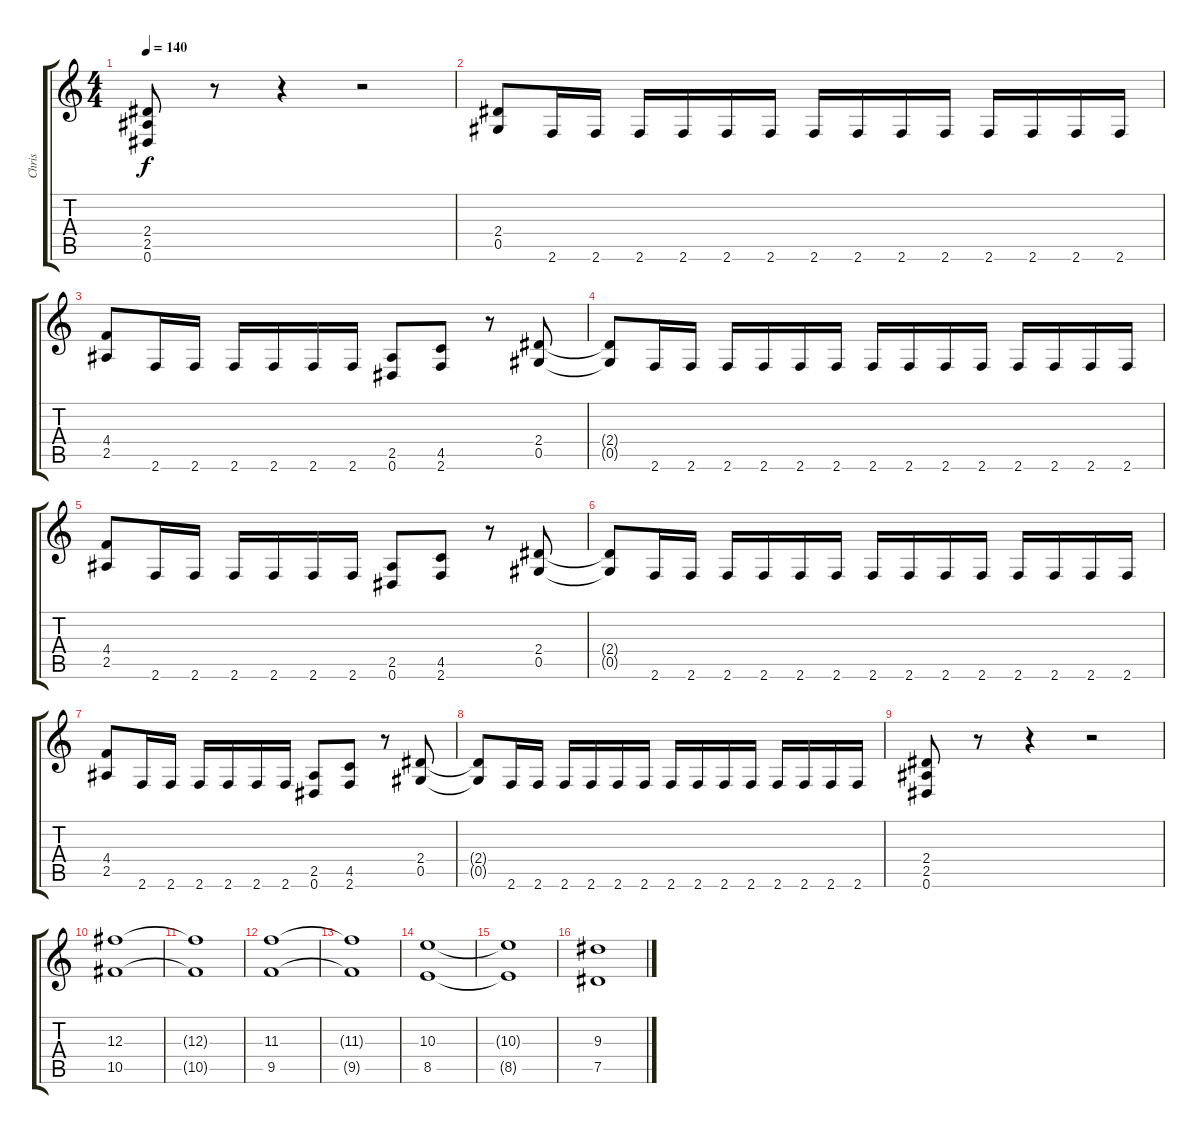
\track ("Chris" "Chris") {instrument distortionguitar}
\staff {score tabs}
\tuning (Eb4 Bb3 Gb3 Db3 Ab2 Eb2) {hide}
\ts (4 4)
\tempo 140
\clef g2
\ks c
(2.4 2.5 0.6).8{dy f} r.8 r.4 r.2 |
(2.4 0.5).8 2.6.16 2.6.16 2.6.16 2.6.16 2.6.16 2.6.16 2.6.16 2.6.16 2.6.16 2.6.16 2.6.16 2.6.16 2.6.16 2.6.16 |
(4.4 2.5).8 2.6.16 2.6.16 2.6.16 2.6.16 2.6.16 2.6.16 (2.5 0.6).8 (4.5 2.6).8 r.8 (2.4 0.5).8 |
(2.4{t} 0.5{t}).8 2.6.16 2.6.16 2.6.16 2.6.16 2.6.16 2.6.16 2.6.16 2.6.16 2.6.16 2.6.16 2.6.16 2.6.16 2.6.16 2.6.16 |
(4.4 2.5).8 2.6.16 2.6.16 2.6.16 2.6.16 2.6.16 2.6.16 (2.5 0.6).8 (4.5 2.6).8 r.8 (2.4 0.5).8 |
(2.4{t} 0.5{t}).8 2.6.16 2.6.16 2.6.16 2.6.16 2.6.16 2.6.16 2.6.16 2.6.16 2.6.16 2.6.16 2.6.16 2.6.16 2.6.16 2.6.16 |
(4.4 2.5).8 2.6.16 2.6.16 2.6.16 2.6.16 2.6.16 2.6.16 (2.5 0.6).8 (4.5 2.6).8 r.8 (2.4 0.5).8 |
(2.4{t} 0.5{t}).8 2.6.16 2.6.16 2.6.16 2.6.16 2.6.16 2.6.16 2.6.16 2.6.16 2.6.16 2.6.16 2.6.16 2.6.16 2.6.16 2.6.16 |
(2.4 2.5 0.6).8 r.8 r.4 r.2 |
(12.3 10.5).1 |
(12.3{t} 10.5{t}).1 |
(11.3 9.5).1 |
(11.3{t} 9.5{t}).1 |
(10.3 8.5).1 |
(10.3{t} 8.5{t}).1 |
(9.3 7.5).1
